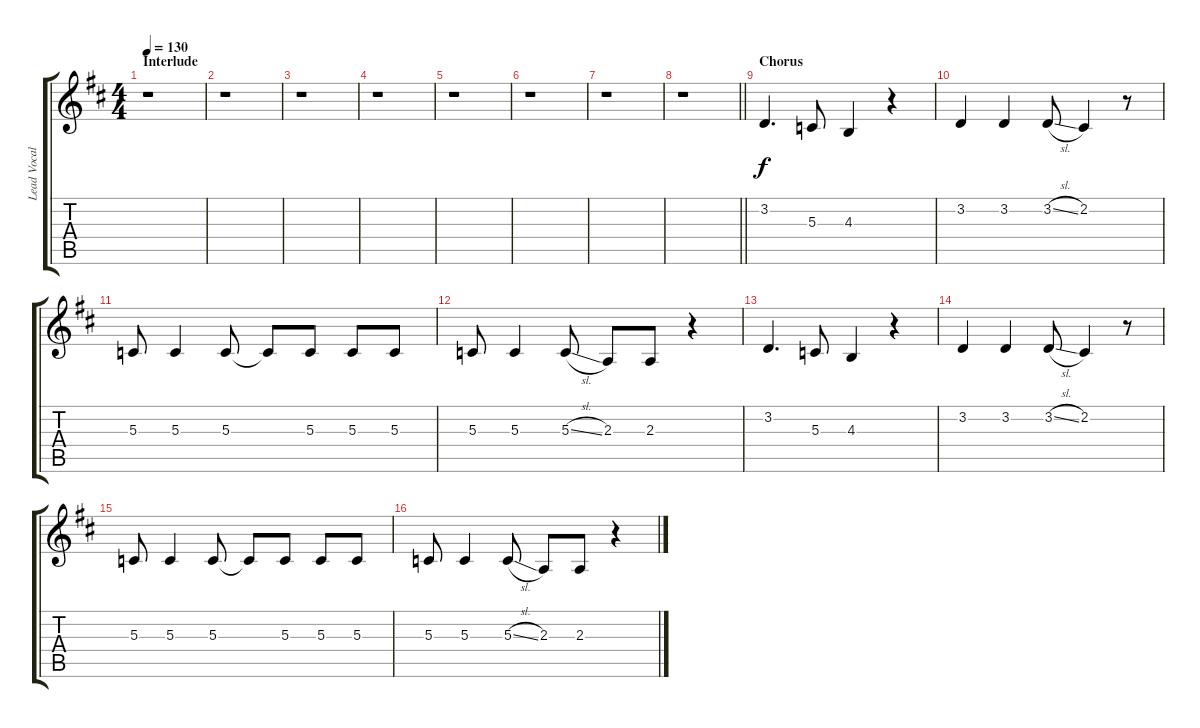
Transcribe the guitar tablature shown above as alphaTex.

\track ("Lead Vocals" "Lead Vocal") {instrument lead6voice}
\staff {score tabs}
\tuning (E4 B3 G3 D3 A2 D2) {hide}
\ts (4 4)
\section ("" "Interlude")
\tempo 130
\clef g2
\ks d
r.1{dy f} |
r.1 |
r.1 |
r.1 |
r.1 |
r.1 |
r.1 |
\barLineRight lightlight
r.1 |
\section ("" "Chorus")
3.2.4{d} 5.3.8 4.3.4 r.4 |
3.2.4 3.2.4 3.2{sl}.8 2.2.4 r.8 |
5.3.8 5.3.4 5.3.8 5.3{t}.8 5.3.8 5.3.8 5.3.8 |
5.3.8 5.3.4 5.3{sl}.8 2.3.8 2.3.8 r.4 |
3.2.4{d} 5.3.8 4.3.4 r.4 |
3.2.4 3.2.4 3.2{sl}.8 2.2.4 r.8 |
5.3.8 5.3.4 5.3.8 5.3{t}.8 5.3.8 5.3.8 5.3.8 |
5.3.8 5.3.4 5.3{sl}.8 2.3.8 2.3.8 r.4
